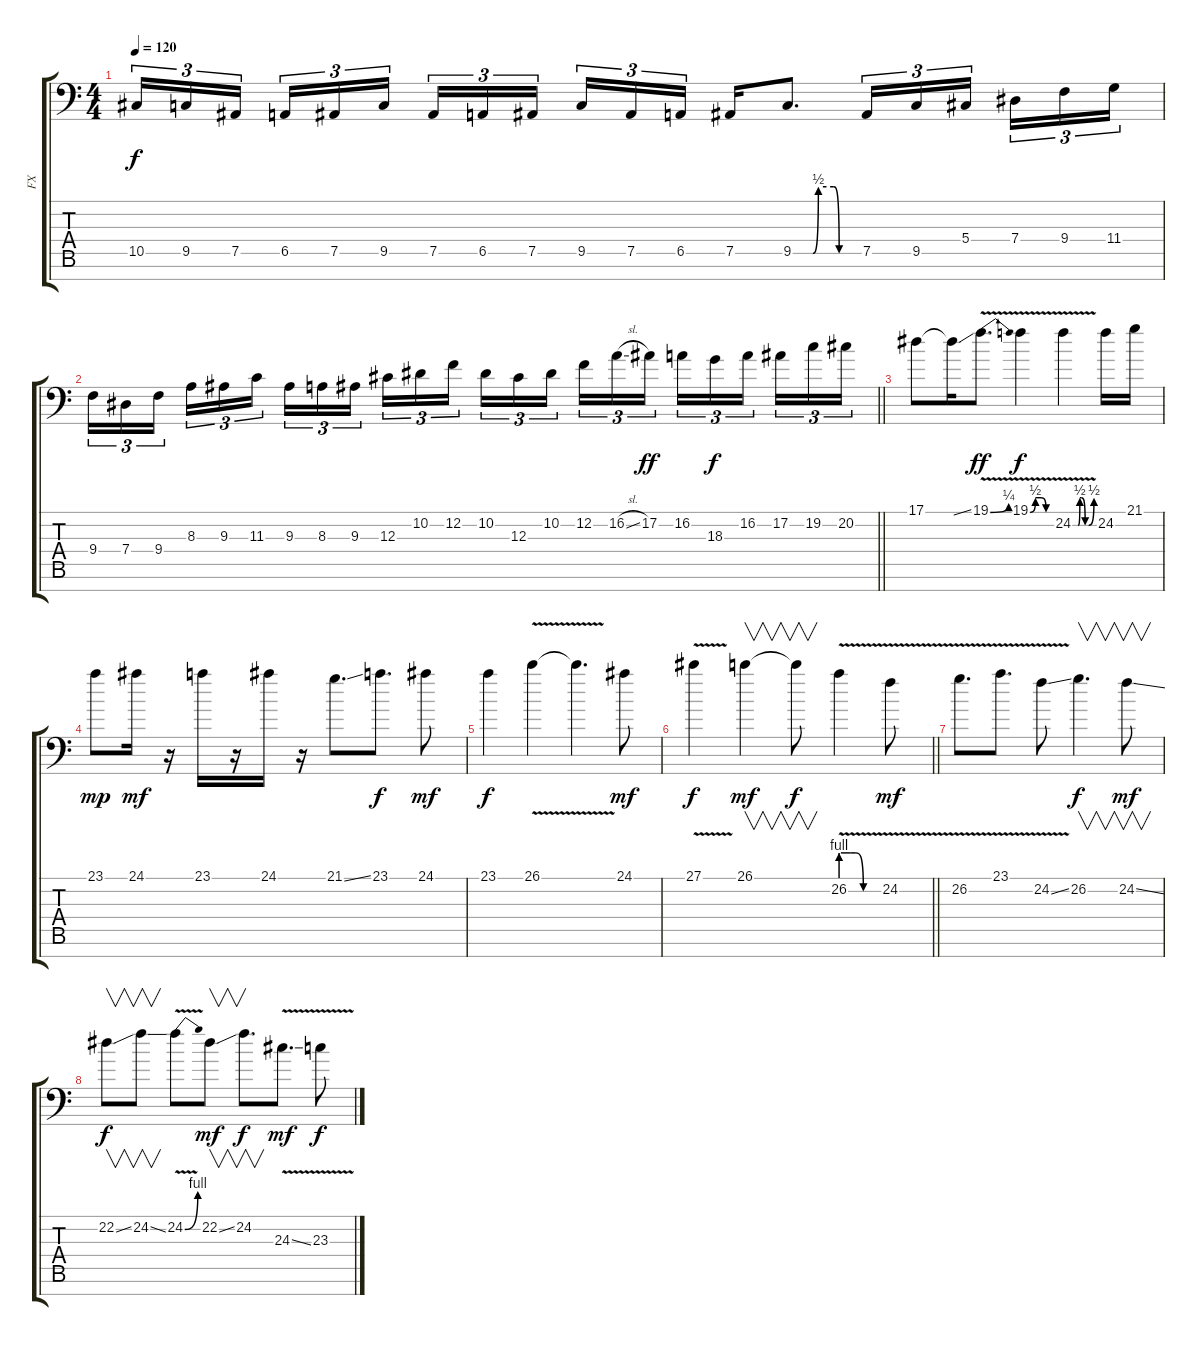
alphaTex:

\track ("FX" "FX") {instrument lead1square}
\staff {score tabs}
\tuning (Bb3 F3 Db3 Ab2 Eb2 Bb1 F1) {hide}
\ts (4 4)
\tempo 120
\clef f4
\ks c
10.5.16{tu (3 2) dy f} 9.5.16{tu (3 2)} 7.5.16{tu (3 2) beam splitsecondary} 6.5.16{tu (3 2)} 7.5.16{tu (3 2)} 9.5.16{tu (3 2)} 7.5.16{tu (3 2)} 6.5.16{tu (3 2)} 7.5.16{tu (3 2) beam splitsecondary} 9.5.16{tu (3 2)} 7.5.16{tu (3 2)} 6.5.16{tu (3 2)} 7.5.16 9.5{be (custom 0 0 11 0 18 0 23 2 37 2 42 0 52 0 60 0)}.8{d} 7.5.16{tu (3 2)} 9.5.16{tu (3 2)} 5.4.16{tu (3 2) beam splitsecondary} 7.4.16{tu (3 2)} 9.4.16{tu (3 2)} 11.4.16{tu (3 2)} |
\barLineRight lightlight
9.4.16{tu (3 2)} 7.4.16{tu (3 2)} 9.4.16{tu (3 2) beam splitsecondary} 8.3.16{tu (3 2)} 9.3.16{tu (3 2)} 11.3.16{tu (3 2)} 9.3.16{tu (3 2)} 8.3.16{tu (3 2)} 9.3.16{tu (3 2) beam splitsecondary} 12.3.16{tu (3 2)} 10.2.16{tu (3 2)} 12.2.16{tu (3 2)} 10.2.16{tu (3 2)} 12.3.16{tu (3 2)} 10.2.16{tu (3 2) beam splitsecondary} 12.2.16{tu (3 2)} 16.2{sl}.16{tu (3 2)} 17.2.16{tu (3 2) dy ff} 16.2.16{tu (3 2)} 18.3.16{tu (3 2) dy f} 16.2.16{tu (3 2) beam splitsecondary} 17.2.16{tu (3 2)} 19.2.16{tu (3 2)} 20.2.16{tu (3 2)} |
17.1.8 17.1{ss t}.16 19.1{be (bend 0 0 60 1) v}.8{d dy ff} 19.1{be (custom 0 0 15 2 31 2 45 0 60 0) v}.4{dy f} 24.2{be (custom 0 0 10 0 15 0 20 2 25 2 35 0 45 0 60 2) v}.4 24.2.16 21.1.16 |
23.1.8{dy mp} 24.1.16{dy mf} r.16 23.1.16 r.16 24.1.16 r.16 21.1{ss}.8{d} 23.1.8{d dy f} 24.1.8{dy mf} |
23.1.4{dy f} 26.1{v}.4 26.1{t}.4{d} 24.1.8{dy mf} |
\barLineRight lightlight
27.1{v}.4{dy f} 26.1.4{v dy mf} 26.1{t}.8{v dy f} 26.2{be (custom 0 4 5 4 15 4 24 4 36 0 60 0) v}.4 24.2{v}.8{dy mf} |
26.2{v}.8{d} 23.1{v}.8{d} 24.2{v ss}.8 26.2.4{v d dy f} 24.2{ss}.8{v dy mf} |
22.2{ss}.8{v dy f} 24.2{ss}.8{v} 24.2{be (bend 0 0 60 4) v}.8 22.2{ss}.8{v dy mf} 24.2.8{v d dy f} 24.3{v ss}.8{d dy mf} 23.3{v ss}.8{dy f}
